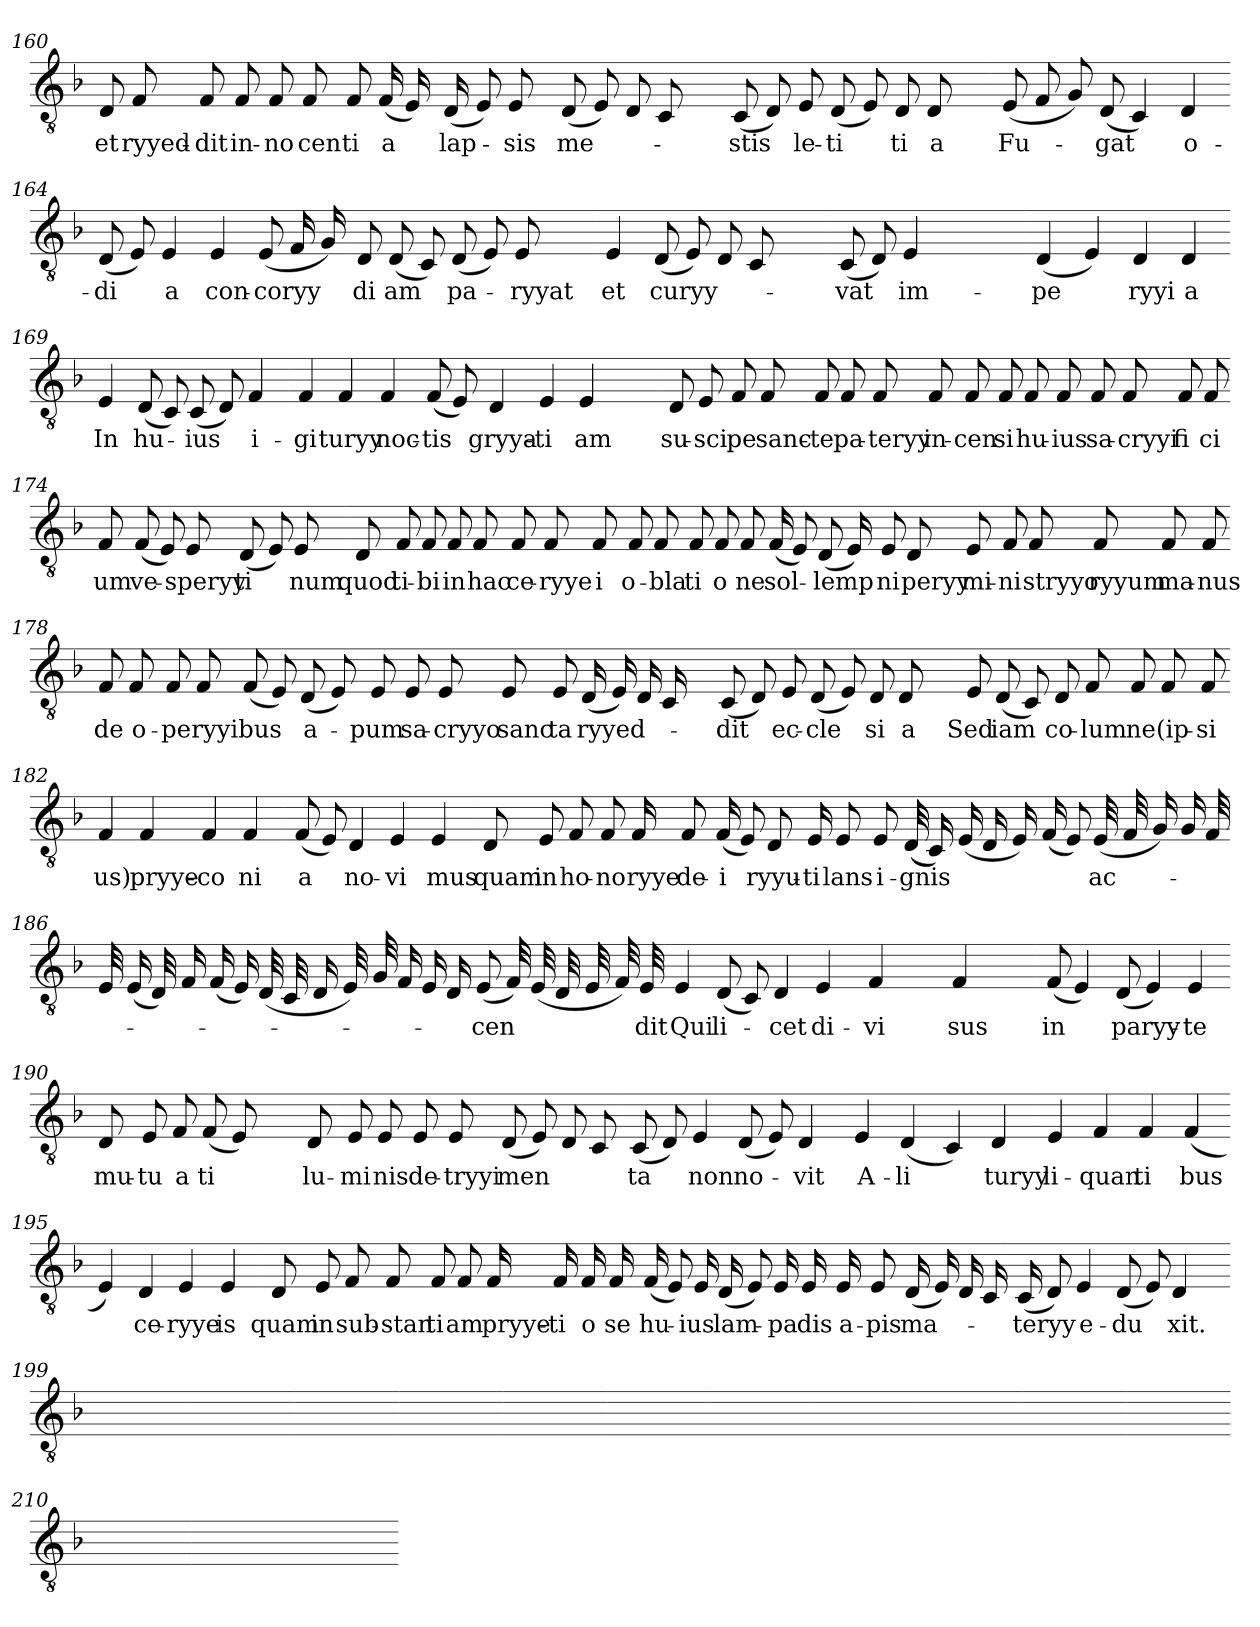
**kern	**text
*part1	*part1
*staff1	*staff1
*clefGv2	*
*k[b-]	*
=160	=160
8D	et
8F	ryyed-
8F	-dit
8F	in-
8F	no
8F	cen
8F	ti
(16F	-a
16E)	.
=161-	=161-
(16D	lap-
8E)	.
8E	-sis
16ryy	.
(8D	me-
8E)	.
8D	.
8C	.
8ryy	.
=162-	=162-
(8C	-stis
8D)	.
8E	le-
(8D	ti
8E)	.
8D	ti
8D	-a
8ryy	.
=163-	=163-
(8E	Fu-
8F	.
8G)	.
(8D	-gat
4C)	.
4D	o-
=164-	=164-
(8D	di
8E)	.
4E	-a
4E	con-
(8E	coryy
16F	.
16G)	.
=165-	=165-
8D	di
(8D	-am
8C)	.
(8D	pa-
8E)	.
8E	-ryyat
4ryy	.
=166-	=166-
4E	et
(8D	curyy-
8E)	.
8D	.
8C	.
4ryy	.
=167-	=167-
(8C	-vat
8D)	.
4E	im-
2ryy	.
=168-	=168-
(4D	pe
4E)	.
4D	ryyi
4D	-a
=169-	=169-
4E	In
(8D	hu-
8C)	.
(8C	-ius
8D)	.
4F	i-
=170-	=170-
4F	gi
4F	-turyy
4F	noc-
(8F	-tis
8E)	.
=171-	=171-
4D	gryya-
4E	ti
4E	-am
4ryy	.
=172-	=172-
8D	su-
8E	sci
8F	-pe
8F	sanc-
8F	-te
8F	pa-
8F	-teryy
8F	in-
=173-	=173-
8F	cen
8F	-si
8F	hu-
8F	-ius
8F	sa-
8F	cryyi
8F	fi
8F	ci
=174-	=174-
8F	-um
(8F	ve-
8E)	.
8E	speryy
(8D	ti
8E)	.
8E	-num
8ryy	.
=175-	=175-
8D	quod
8F	ti-
8F	-bi
8F	in
8F	hac
8F	ce-
8F	ryye
8F	-i
=176-	=176-
8F	o-
8F	bla
8F	ti
8F	o
8F	-ne
(16F	sol-
8E)	.
(8D	lemp
16E)	.
=177-	=177-
8E	-ni
8D	peryy
8E	mi-
8F	ni
8F	stryyo
8F	-ryyum
8F	ma-
8F	-nus
=178-	=178-
8F	de
8F	o-
8F	pe
8F	ryyi
(8F	-bus
8E)	.
(8D	a-
8E)	.
=179-	=179-
8E	-pum
8E	sa-
8E	cryyo
8E	sanc
8E	-ta
(16D	ryyed-
16E)	.
16D	.
16C	.
8ryy	.
=180-	=180-
(8C	-dit
8D)	.
8E	ec-
(8D	cle
8E)	.
8D	si
8D	-a
8ryy	.
=181-	=181-
8E	Sed
(8D	iam
8C)	.
8D	co-
8F	lum
8F	-ne
8F	(ip-
8F	si
=182-	=182-
4F	-us)
4F	pryye-
4F	co
4F	ni
=183-	=183-
(8F	-a
8E)	.
4D	no-
4E	vi
4E	-mus
=184-	=184-
8D	quam
8E	in
8F	ho-
8F	no
16F	-ryye
8F	de-
(16F	-i
8E)	.
8D	ryyu-
=185-	=185-
16E	ti
8E	-lans
8E	i-
(32D	-gnis
16C)	.
(16E	.
16D	.
16E)	.
(16F	.
8E)	.
(32E	ac-
32F	.
16G)	.
16G	.
32F	.
=186-	=186-
32E	.
(16E	.
32D)	.
16F	.
(16F	.
16E)	.
(32D	.
32C	.
16D	.
32E)	.
32G	.
16F	.
16E	.
16D	.
(8E	cen
32F)	.
(32E	.
32D	.
32E	.
32F)	.
32E	-dit
=187-	=187-
4E	Qui
(8D	li-
8C)	.
4D	-cet
4E	di-
=188-	=188-
4F	vi
4ryy	.
4F	-sus
4ryy	.
=189-	=189-
(8F	in
4E)	.
(8D	paryy-
4E)	.
4E	-te
=190-	=190-
8D	mu-
8E	tu
8F	a
(8F	-ti
8E)	.
4ryy	.
8D	lu-
=191-	=191-
8E	mi
8E	-nis
8E	de-
8E	tryyi
(8D	men
8E)	.
8D	.
8C	.
=192-	=192-
(8C	-ta
8D)	.
4E	non
(8D	no-
8E)	.
4D	-vit
=193-	=193-
4E	A-
(4D	li
4C)	.
4D	-turyy
=194-	=194-
4E	li-
4F	quan
4F	ti
(4F	-bus
=195-	=195-
4E)	.
4D	ce-
4E	ryye
4E	-is
=196-	=196-
8D	quam
8E	in
8F	sub-
8F	stan
8F	ti
8F	-am
16F	pryye-
16F	ti
16F	o
16F	-se
=197-	=197-
(16F	hu-
8E)	.
16E	-ius
(16D	lam-
8E)	.
16E	pa
16E	-dis
16E	a-
8E	-pis
(16D	ma-
16E)	.
16D	.
16C	.
=198-	=198-
(16C	-teryy
8D)	.
4E	e-
(8D	du
8E)	.
4D	-xit.
16ryy	.
=199-	=199-
1ryy	.
=200-	=200-
1ryy	.
=201-	=201-
1ryy	.
=202-	=202-
1ryy	.
=203-	=203-
1ryy	.
=204-	=204-
1ryy	.
=205-	=205-
1ryy	.
=206-	=206-
1ryy	.
=207-	=207-
1ryy	.
=208-	=208-
1ryy	.
=209-	=209-
1ryy	.
=210-	=210-
1ryy	.
=211-	=211-
1ryy	.
=212-	=212-
1ryy	.
=-	=-
*-	*-
